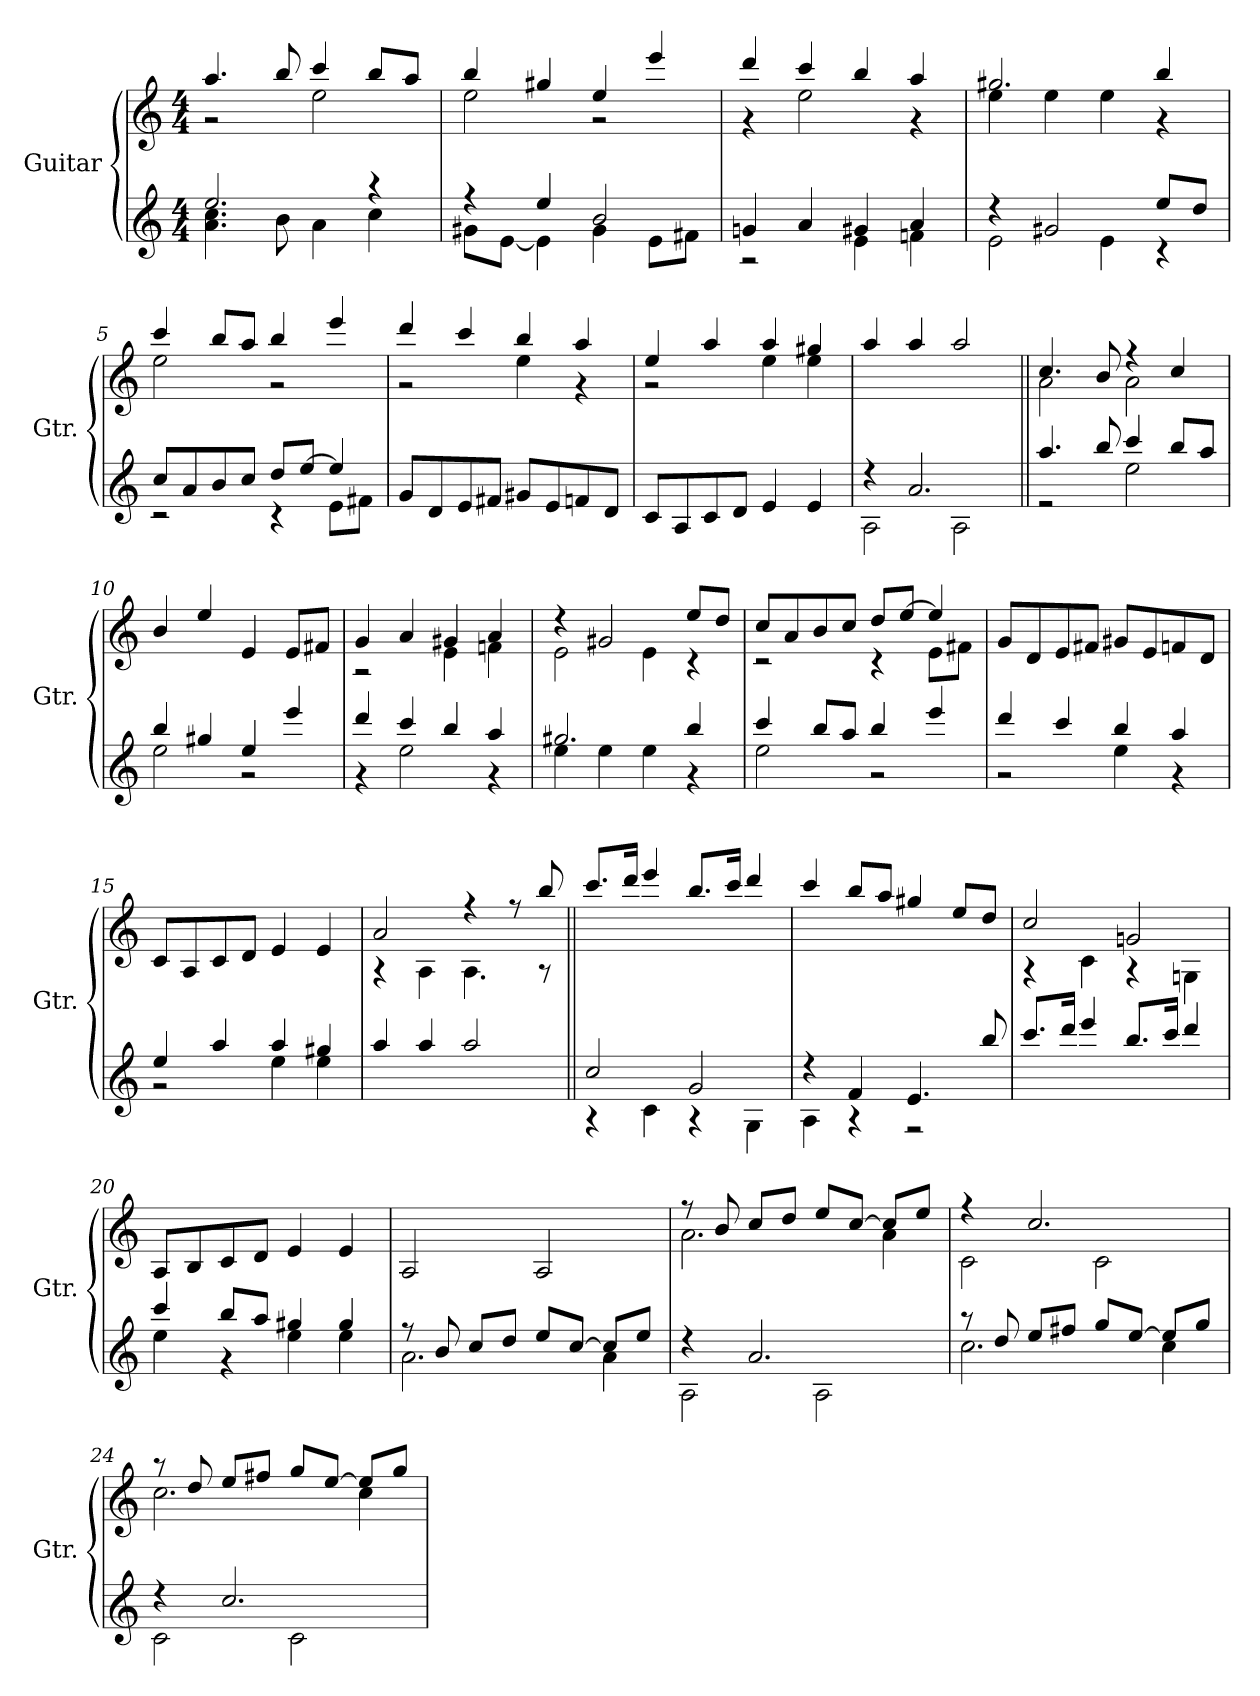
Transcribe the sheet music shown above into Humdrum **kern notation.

**kern	**kern
*part2	*part1
*staff2	*staff1
*I"Guitar	*I"Guitar
*I'Gtr.	*I'Gtr.
!!LO:PB:g=z
*clefG2	*clefG2
*ITrd7c12	*ITrd7c12
*k[]	*k[]
*a:	*a:
*M4/4	*M4/4
*MM96	*MM96
=1	=1
*^	*^
2.ei/	4.Ai\ 4.ci	4.ai/	2r
.	8Bi\	8bi/	.
.	4Ai\	4cci/	2ei\
4r	4ci\	8bi/L	.
.	.	8ai/J	.
=2	=2	=2	=2
4r	8G#Xi\L	4bi/	2ei\
.	[8Ei\J	.	.
4ei/	4Ei\]	4g#Xi/	.
2Bi/	4G#i\	4ei/	2r
.	8Ei\L	4eei/	.
.	8F#Xi\J	.	.
=3	=3	=3	=3
4Gni/	2r	4ddi/	4r
4Ai/	.	4cci/	2ei\
4G#Xi/	4Ei\	4bi/	.
4Ai/	4Fni\	4ai/	4r
=4	=4	=4	=4
4r	2Ei\	2.g#Xi/	4ei\
2G#Xi/	.	.	4ei\
.	4Ei\	.	4ei\
8ei/L	4r	4bi/	4r
8di/J	.	.	.
=5	=5	=5	=5
8ci/L	2r	4cci/	2ei\
8Ai/	.	.	.
8Bi/	.	8bi/L	.
8ci/J	.	8ai/J	.
8di/L	4r	4bi/	2r
[8ei/J	.	.	.
4ei/]	8Ei\L	4eei/	.
.	8F#Xi\J	.	.
*v	*v	*	*
!!LO:LB:g=z	!!
=6	=6	=6
8Gi/L	4ddi/	2r
8Di/	.	.
8Ei/	4cci/	.
8F#Xi/J	.	.
8G#Xi/L	4bi/	4ei\
8Ei/	.	.
8Fni/	4ai/	4r
8Di/J	.	.
=7	=7	=7
8Ci/L	4ei/	2r
8AAi/	.	.
8Ci/	4ai/	.
8Di/J	.	.
4Ei/	4ai/	4ei\
4Ei/	4g#Xi/	4ei\
*	*v	*v
=8	=8
*^	*
4r	2AAi\	4ai/
2.Ai/	.	4ai/
.	2AAi\	2ai/
=9||	=9||	=9||
*	*	*^
4.ai/	2r	4.ci/	2Ai\
8bi/	.	8Bi/	.
4cci/	2ei\	4r	2Ai\
8bi/L	.	4ci/	.
8ai/J	.	.	.
*	*	*v	*v
=10	=10	=10
4bi/	2ei\	4Bi/
4g#Xi/	.	4ei/
4ei/	2r	4Ei/
4eei/	.	8Ei/L
.	.	8F#Xi/J
=11	=11	=11
*	*	*^
4ddi/	4r	4Gi/	2r
4cci/	2ei\	4Ai/	.
4bi/	.	4G#Xi/	4Ei\
4ai/	4r	4Ai/	4Fni\
!!LO:LB:g=z	!!
=12	=12	=12	=12
2.g#Xi/	4ei\	4r	2Ei\
.	4ei\	2G#Xi/	.
.	4ei\	.	4Ei\
4bi/	4r	8ei/L	4r
.	.	8di/J	.
=13	=13	=13	=13
4cci/	2ei\	8ci/L	2r
.	.	8Ai/	.
8bi/L	.	8Bi/	.
8ai/J	.	8ci/J	.
4bi/	2r	8di/L	4r
.	.	[8ei/J	.
4eei/	.	4ei/]	8Ei\L
.	.	.	8F#Xi\J
*	*	*v	*v
=14	=14	=14
4ddi/	2r	8Gi/L
.	.	8Di/
4cci/	.	8Ei/
.	.	8F#Xi/J
4bi/	4ei\	8G#Xi/L
.	.	8Ei/
4ai/	4r	8Fni/
.	.	8Di/J
=15	=15	=15
4ei/	2r	8Ci/L
.	.	8AAi/
4ai/	.	8Ci/
.	.	8Di/J
4ai/	4ei\	4Ei/
4g#Xi/	4ei\	4Ei/
*v	*v	*
=16	=16
*	*^
4ai/	2Ai/	4r
4ai/	.	4AAi\
2ai/	4r	4.AAi\
.	8r	.
.	8bi/	8r
*	*v	*v
!!LO:LB:g=z
=17||	=17||
*^	*
2ci/	4r	8.cci/L
.	.	16ddi/Jk
.	4Ci\	4eei/
2Gi/	4r	8.bi/L
.	.	16cci/Jk
.	4GGi\	4ddi/
=18	=18	=18
4r	4AAi\	4cci/
4Fi/	4r	8bi/L
.	.	8ai/J
4.Ei/	2r	4g#Xi/
.	.	8ei/L
8bi/	.	8di/J
*v	*v	*
=19	=19
*	*^
8.cci/L	2ci/	4r
16ddi/Jk	.	.
4eei/	.	4Ci\
8.bi/L	2Gni/	4r
16cci/Jk	.	.
4ddi/	.	4GGni\
*	*v	*v
=20	=20
*^	*
4cci/	4ei\	8AAi/L
.	.	8BBi/
8bi/L	4r	8Ci/
8ai/J	.	8Di/J
4g#Xi/	4ei\	4Ei/
4g#i/	4ei\	4Ei/
!!LO:LB:g=z
=21	=21	=21
8r	2.Ai\	2AAi/
8Bi/	.	.
8ci/L	.	.
8di/J	.	.
8ei/L	.	2AAi/
[8ci/J	.	.
8ci/L]	4Ai\	.
8ei/J	.	.
=22	=22	=22
*	*	*^
4r	2AAi\	8r	2.Ai\
.	.	8Bi/	.
2.Ai/	.	8ci/L	.
.	.	8di/J	.
.	2AAi\	8ei/L	.
.	.	[8ci/J	.
.	.	8ci/L]	4Ai\
.	.	8ei/J	.
=23	=23	=23	=23
8r	2.ci\	4r	2Ci\
8di/	.	.	.
8ei/L	.	2.ci/	.
8f#Xi/J	.	.	.
8gi/L	.	.	2Ci\
[8ei/J	.	.	.
8ei/L]	4ci\	.	.
8gi/J	.	.	.
!!LO:PB:g=z	!!
=24	=24	=24	=24
4r	2Ci\	8r	2.ci\
.	.	8di/	.
2.ci/	.	8ei/L	.
.	.	8f#Xi/J	.
.	2Ci\	8gi/L	.
.	.	[8ei/J	.
.	.	8ei/L]	4ci\
.	.	8gi/J	.
*v	*v	*	*
*	*v	*v
=	=
*-	*-
